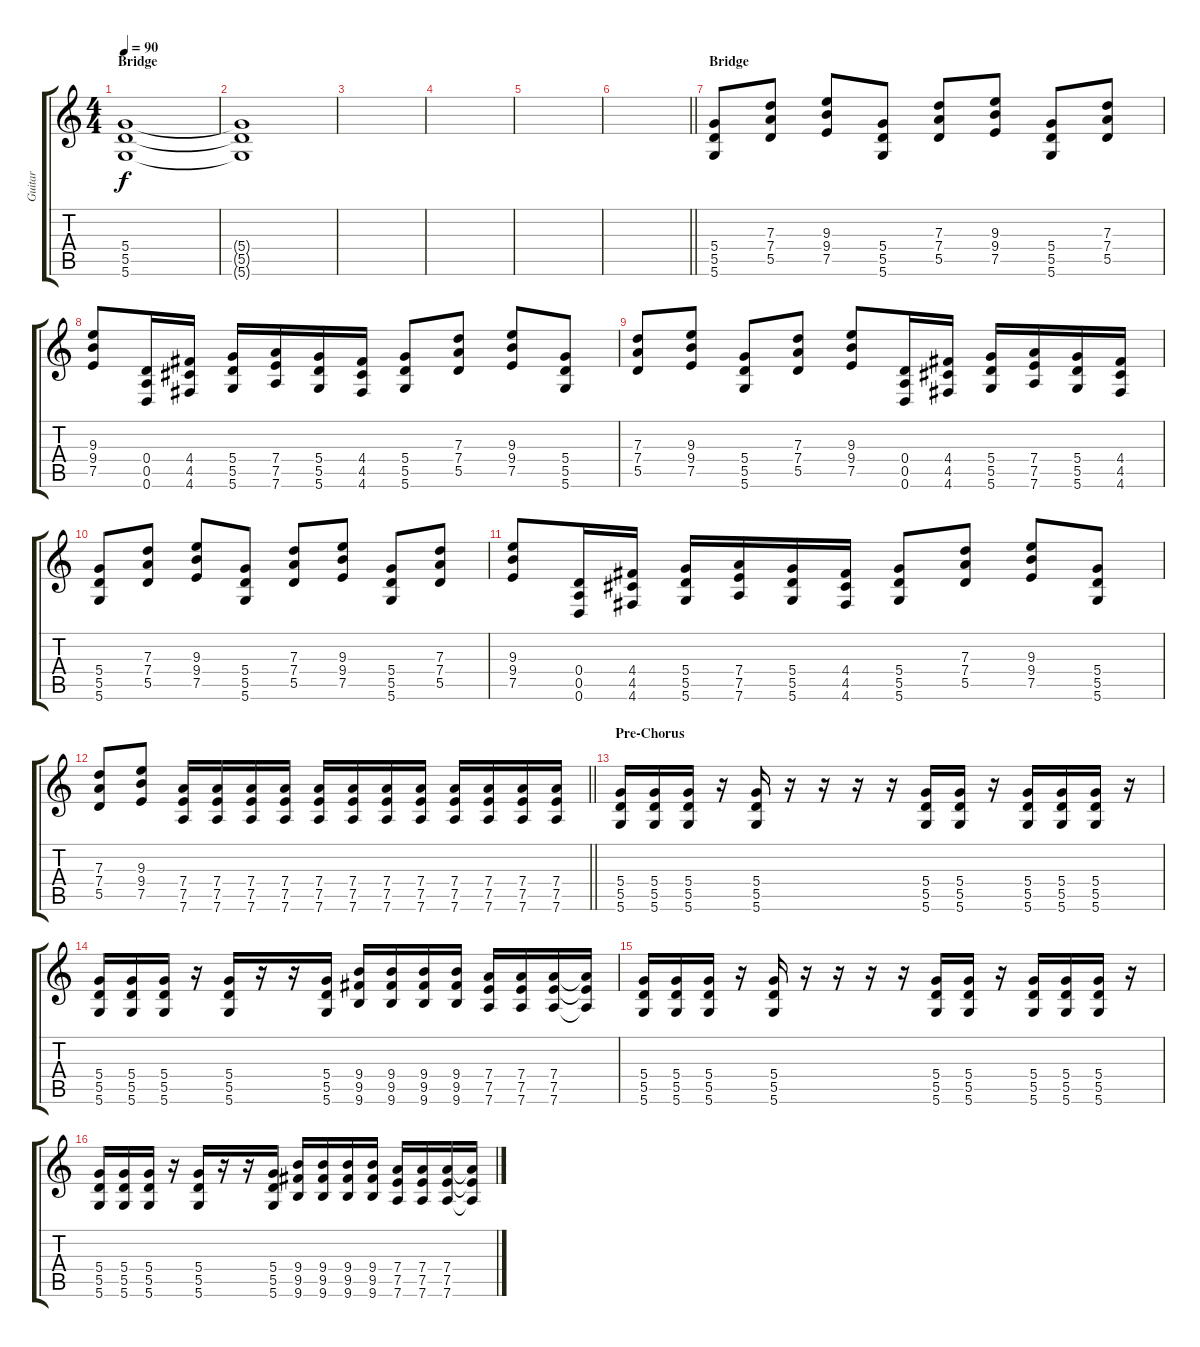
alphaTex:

\track ("Guitar" "Guitar") {instrument distortionguitar}
\staff {score tabs}
\tuning (E4 B3 G3 D3 A2 D2) {hide}
\ts (4 4)
\section ("" "Bridge")
\tempo 90
\clef g2
\ks c
(5.4 5.5 5.6).1{dy f} |
(5.4{t} 5.5{t} 5.6{t}).1 |
|
|
|
\barLineRight lightlight
|
\section ("" "Bridge")
(5.4 5.5 5.6).8 (7.3 7.4 5.5).8 (9.3 9.4 7.5).8 (5.4 5.5 5.6).8 (7.3 7.4 5.5).8 (9.3 9.4 7.5).8 (5.4 5.5 5.6).8 (7.3 7.4 5.5).8 |
(9.3 9.4 7.5).8 (0.4 0.5 0.6).16 (4.4 4.5 4.6).16 (5.4 5.5 5.6).16 (7.4 7.5 7.6).16 (5.4 5.5 5.6).16 (4.4 4.5 4.6).16 (5.4 5.5 5.6).8 (7.3 7.4 5.5).8 (9.3 9.4 7.5).8 (5.4 5.5 5.6).8 |
(7.3 7.4 5.5).8 (9.3 9.4 7.5).8 (5.4 5.5 5.6).8 (7.3 7.4 5.5).8 (9.3 9.4 7.5).8 (0.4 0.5 0.6).16 (4.4 4.5 4.6).16 (5.4 5.5 5.6).16 (7.4 7.5 7.6).16 (5.4 5.5 5.6).16 (4.4 4.5 4.6).16 |
(5.4 5.5 5.6).8 (7.3 7.4 5.5).8 (9.3 9.4 7.5).8 (5.4 5.5 5.6).8 (7.3 7.4 5.5).8 (9.3 9.4 7.5).8 (5.4 5.5 5.6).8 (7.3 7.4 5.5).8 |
(9.3 9.4 7.5).8 (0.4 0.5 0.6).16 (4.4 4.5 4.6).16 (5.4 5.5 5.6).16 (7.4 7.5 7.6).16 (5.4 5.5 5.6).16 (4.4 4.5 4.6).16 (5.4 5.5 5.6).8 (7.3 7.4 5.5).8 (9.3 9.4 7.5).8 (5.4 5.5 5.6).8 |
\barLineRight lightlight
(7.3 7.4 5.5).8 (9.3 9.4 7.5).8 (7.4 7.5 7.6).16 (7.4 7.5 7.6).16 (7.4 7.5 7.6).16 (7.4 7.5 7.6).16 (7.4 7.5 7.6).16 (7.4 7.5 7.6).16 (7.4 7.5 7.6).16 (7.4 7.5 7.6).16 (7.4 7.5 7.6).16 (7.4 7.5 7.6).16 (7.4 7.5 7.6).16 (7.4 7.5 7.6).16 |
\section ("" "Pre-Chorus")
(5.4 5.5 5.6).16 (5.4 5.5 5.6).16 (5.4 5.5 5.6).16 r.16 (5.4 5.5 5.6).16 r.16 r.16 r.16 r.16 (5.4 5.5 5.6).16 (5.4 5.5 5.6).16 r.16 (5.4 5.5 5.6).16 (5.4 5.5 5.6).16 (5.4 5.5 5.6).16 r.16 |
(5.4 5.5 5.6).16 (5.4 5.5 5.6).16 (5.4 5.5 5.6).16 r.16 (5.4 5.5 5.6).16 r.16 r.16 (5.4 5.5 5.6).16 (9.4 9.5 9.6).16 (9.4 9.5 9.6).16 (9.4 9.5 9.6).16 (9.4 9.5 9.6).16 (7.4 7.5 7.6).16 (7.4 7.5 7.6).16 (7.4 7.5 7.6).16 (7.4{t} 7.5{t} 7.6{t}).16 |
(5.4 5.5 5.6).16 (5.4 5.5 5.6).16 (5.4 5.5 5.6).16 r.16 (5.4 5.5 5.6).16 r.16 r.16 r.16 r.16 (5.4 5.5 5.6).16 (5.4 5.5 5.6).16 r.16 (5.4 5.5 5.6).16 (5.4 5.5 5.6).16 (5.4 5.5 5.6).16 r.16 |
(5.4 5.5 5.6).16 (5.4 5.5 5.6).16 (5.4 5.5 5.6).16 r.16 (5.4 5.5 5.6).16 r.16 r.16 (5.4 5.5 5.6).16 (9.4 9.5 9.6).16 (9.4 9.5 9.6).16 (9.4 9.5 9.6).16 (9.4 9.5 9.6).16 (7.4 7.5 7.6).16 (7.4 7.5 7.6).16 (7.4 7.5 7.6).16 (7.4{t} 7.5{t} 7.6{t}).16
